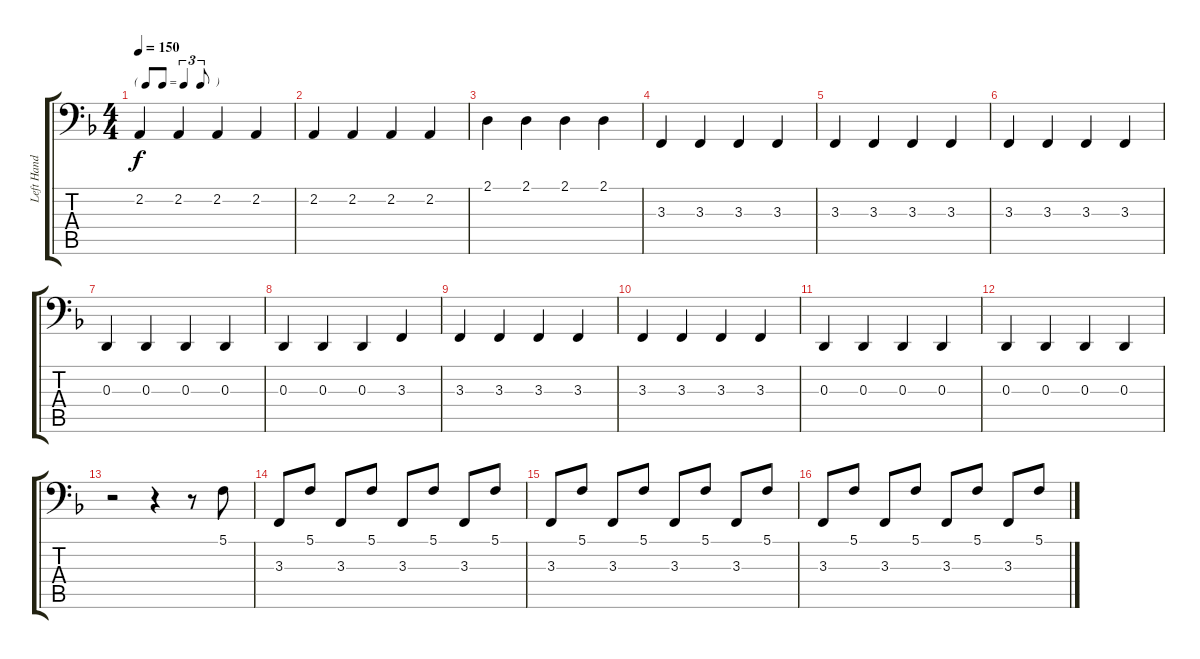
\track ("Left Hand" "Left Hand") {instrument brightacousticpiano}
\staff {score tabs}
\tuning (C3 G2 D2 A1 E1 B0) {hide}
\ts (4 4)
\tf triplet8th
\tempo 150
\clef f4
\ks f
2.2.4{dy f} 2.2.4 2.2.4 2.2.4 |
2.2.4 2.2.4 2.2.4 2.2.4 |
2.1.4 2.1.4 2.1.4 2.1.4 |
3.3.4 3.3.4 3.3.4 3.3.4 |
3.3.4 3.3.4 3.3.4 3.3.4 |
3.3.4 3.3.4 3.3.4 3.3.4 |
0.3.4 0.3.4 0.3.4 0.3.4 |
0.3.4 0.3.4 0.3.4 3.3.4 |
3.3.4 3.3.4 3.3.4 3.3.4 |
3.3.4 3.3.4 3.3.4 3.3.4 |
0.3.4 0.3.4 0.3.4 0.3.4 |
0.3.4 0.3.4 0.3.4 0.3.4 |
r.2 r.4 r.8 5.1.8 |
3.3.8 5.1.8 3.3.8 5.1.8 3.3.8 5.1.8 3.3.8 5.1.8 |
3.3.8 5.1.8 3.3.8 5.1.8 3.3.8 5.1.8 3.3.8 5.1.8 |
3.3.8 5.1.8 3.3.8 5.1.8 3.3.8 5.1.8 3.3.8 5.1.8
